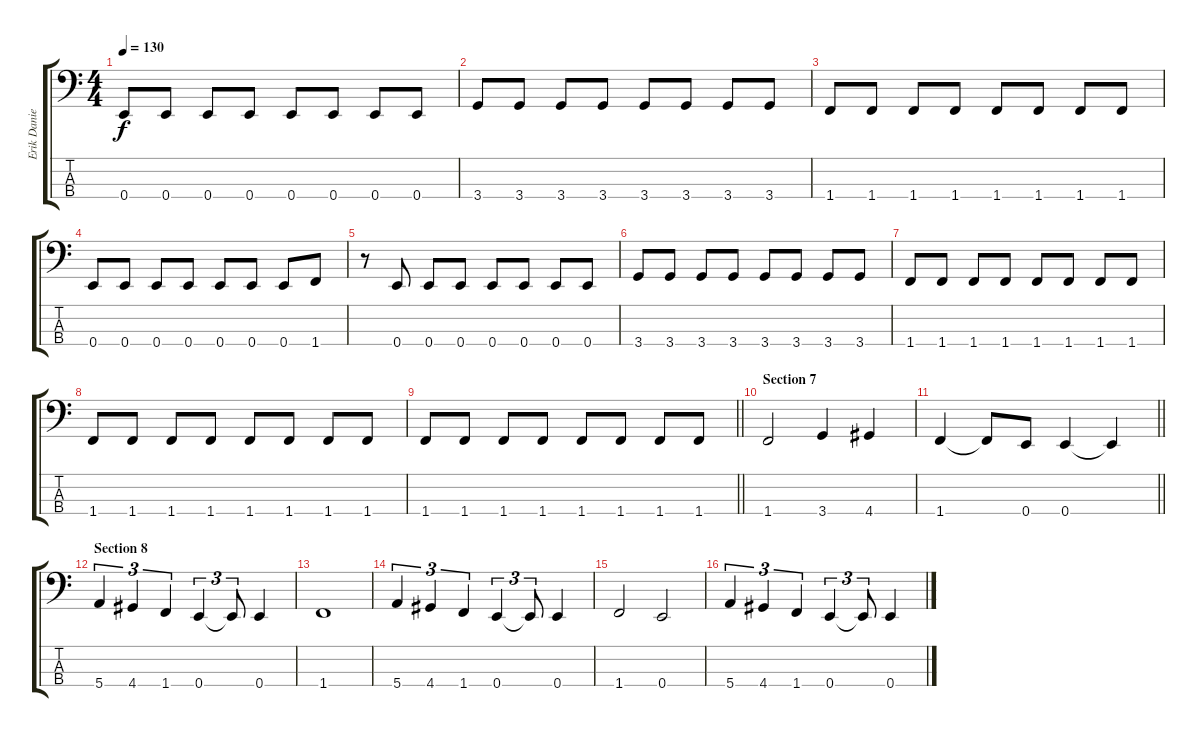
\track ("Erik Danielsson" "Erik Danie") {instrument electricbasspick}
\staff {score tabs}
\tuning (G2 D2 A1 E1) {hide}
\ts (4 4)
\tempo 130
\clef f4
\ks c
0.4.8{dy f} 0.4.8 0.4.8 0.4.8 0.4.8 0.4.8 0.4.8 0.4.8 |
3.4.8 3.4.8 3.4.8 3.4.8 3.4.8 3.4.8 3.4.8 3.4.8 |
1.4.8 1.4.8 1.4.8 1.4.8 1.4.8 1.4.8 1.4.8 1.4.8 |
0.4.8 0.4.8 0.4.8 0.4.8 0.4.8 0.4.8 0.4.8 1.4.8 |
r.8 0.4.8 0.4.8 0.4.8 0.4.8 0.4.8 0.4.8 0.4.8 |
3.4.8 3.4.8 3.4.8 3.4.8 3.4.8 3.4.8 3.4.8 3.4.8 |
1.4.8 1.4.8 1.4.8 1.4.8 1.4.8 1.4.8 1.4.8 1.4.8 |
1.4.8 1.4.8 1.4.8 1.4.8 1.4.8 1.4.8 1.4.8 1.4.8 |
\barLineRight lightlight
1.4.8 1.4.8 1.4.8 1.4.8 1.4.8 1.4.8 1.4.8 1.4.8 |
\section ("" "Section 7")
1.4.2 3.4.4 4.4.4 |
\barLineRight lightlight
1.4.4 1.4{t}.8 0.4.8 0.4.4 0.4{t}.4 |
\section ("" "Section 8")
5.4.4{tu (3 2)} 4.4.4{tu (3 2)} 1.4.4{tu (3 2)} 0.4.4{tu (3 2)} 0.4{t}.8{tu (3 2)} 0.4.4 |
1.4.1 |
5.4.4{tu (3 2)} 4.4.4{tu (3 2)} 1.4.4{tu (3 2)} 0.4.4{tu (3 2)} 0.4{t}.8{tu (3 2)} 0.4.4 |
1.4.2 0.4.2 |
5.4.4{tu (3 2)} 4.4.4{tu (3 2)} 1.4.4{tu (3 2)} 0.4.4{tu (3 2)} 0.4{t}.8{tu (3 2)} 0.4.4
